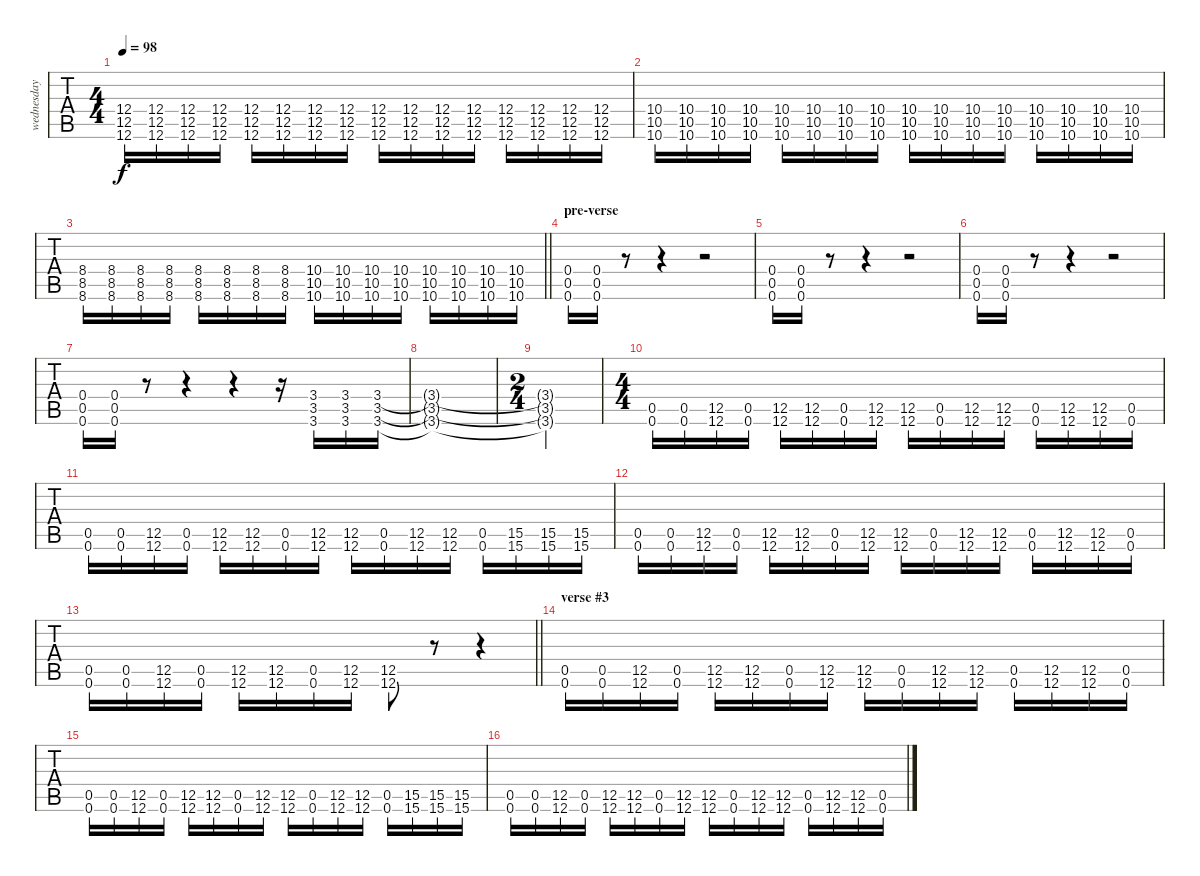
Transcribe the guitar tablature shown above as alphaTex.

\track ("wednesday 13 - rhythm guitar" "wednesday ") {instrument distortionguitar}
\staff {tabs}
\tuning (D4 A3 F3 C3 G2 C2) {hide}
\ts (4 4)
\tempo 98
\clef g2
\ks c
(12.4 12.5 12.6).16{dy f} (12.4 12.5 12.6).16 (12.4 12.5 12.6).16 (12.4 12.5 12.6).16 (12.4 12.5 12.6).16 (12.4 12.5 12.6).16 (12.4 12.5 12.6).16 (12.4 12.5 12.6).16 (12.4 12.5 12.6).16 (12.4 12.5 12.6).16 (12.4 12.5 12.6).16 (12.4 12.5 12.6).16 (12.4 12.5 12.6).16 (12.4 12.5 12.6).16 (12.4 12.5 12.6).16 (12.4 12.5 12.6).16 |
(10.4 10.5 10.6).16 (10.4 10.5 10.6).16 (10.4 10.5 10.6).16 (10.4 10.5 10.6).16 (10.4 10.5 10.6).16 (10.4 10.5 10.6).16 (10.4 10.5 10.6).16 (10.4 10.5 10.6).16 (10.4 10.5 10.6).16 (10.4 10.5 10.6).16 (10.4 10.5 10.6).16 (10.4 10.5 10.6).16 (10.4 10.5 10.6).16 (10.4 10.5 10.6).16 (10.4 10.5 10.6).16 (10.4 10.5 10.6).16 |
\barLineRight lightlight
(8.4 8.5 8.6).16 (8.4 8.5 8.6).16 (8.4 8.5 8.6).16 (8.4 8.5 8.6).16 (8.4 8.5 8.6).16 (8.4 8.5 8.6).16 (8.4 8.5 8.6).16 (8.4 8.5 8.6).16 (10.4 10.5 10.6).16 (10.4 10.5 10.6).16 (10.4 10.5 10.6).16 (10.4 10.5 10.6).16 (10.4 10.5 10.6).16 (10.4 10.5 10.6).16 (10.4 10.5 10.6).16 (10.4 10.5 10.6).16 |
\section ("" "pre-verse")
(0.4 0.5 0.6).16 (0.4 0.5 0.6).16 r.8 r.4 r.2 |
(0.4 0.5 0.6).16 (0.4 0.5 0.6).16 r.8 r.4 r.2 |
(0.4 0.5 0.6).16 (0.4 0.5 0.6).16 r.8 r.4 r.2 |
(0.4 0.5 0.6).16 (0.4 0.5 0.6).16 r.8 r.4 r.4 r.16 (3.4 3.5 3.6).16 (3.4 3.5 3.6).16 (3.4 3.5 3.6).16 |
(3.4{t} 3.5{t} 3.6{t}).1 |
\ts (2 4)
(3.4{t} 3.5{t} 3.6{t}).2 |
\ts (4 4)
(0.5 0.6).16 (0.5 0.6).16 (12.5 12.6).16 (0.5 0.6).16 (12.5 12.6).16 (12.5 12.6).16 (0.5 0.6).16 (12.5 12.6).16 (12.5 12.6).16 (0.5 0.6).16 (12.5 12.6).16 (12.5 12.6).16 (0.5 0.6).16 (12.5 12.6).16 (12.5 12.6).16 (0.5 0.6).16 |
(0.5 0.6).16 (0.5 0.6).16 (12.5 12.6).16 (0.5 0.6).16 (12.5 12.6).16 (12.5 12.6).16 (0.5 0.6).16 (12.5 12.6).16 (12.5 12.6).16 (0.5 0.6).16 (12.5 12.6).16 (12.5 12.6).16 (0.5 0.6).16 (15.5 15.6).16 (15.5 15.6).16 (15.5 15.6).16 |
(0.5 0.6).16 (0.5 0.6).16 (12.5 12.6).16 (0.5 0.6).16 (12.5 12.6).16 (12.5 12.6).16 (0.5 0.6).16 (12.5 12.6).16 (12.5 12.6).16 (0.5 0.6).16 (12.5 12.6).16 (12.5 12.6).16 (0.5 0.6).16 (12.5 12.6).16 (12.5 12.6).16 (0.5 0.6).16 |
\barLineRight lightlight
(0.5 0.6).16 (0.5 0.6).16 (12.5 12.6).16 (0.5 0.6).16 (12.5 12.6).16 (12.5 12.6).16 (0.5 0.6).16 (12.5 12.6).16 (12.5 12.6).8 r.8 r.4 |
\section ("" "verse #3")
(0.5 0.6).16 (0.5 0.6).16 (12.5 12.6).16 (0.5 0.6).16 (12.5 12.6).16 (12.5 12.6).16 (0.5 0.6).16 (12.5 12.6).16 (12.5 12.6).16 (0.5 0.6).16 (12.5 12.6).16 (12.5 12.6).16 (0.5 0.6).16 (12.5 12.6).16 (12.5 12.6).16 (0.5 0.6).16 |
(0.5 0.6).16 (0.5 0.6).16 (12.5 12.6).16 (0.5 0.6).16 (12.5 12.6).16 (12.5 12.6).16 (0.5 0.6).16 (12.5 12.6).16 (12.5 12.6).16 (0.5 0.6).16 (12.5 12.6).16 (12.5 12.6).16 (0.5 0.6).16 (15.5 15.6).16 (15.5 15.6).16 (15.5 15.6).16 |
(0.5 0.6).16 (0.5 0.6).16 (12.5 12.6).16 (0.5 0.6).16 (12.5 12.6).16 (12.5 12.6).16 (0.5 0.6).16 (12.5 12.6).16 (12.5 12.6).16 (0.5 0.6).16 (12.5 12.6).16 (12.5 12.6).16 (0.5 0.6).16 (12.5 12.6).16 (12.5 12.6).16 (0.5 0.6).16
